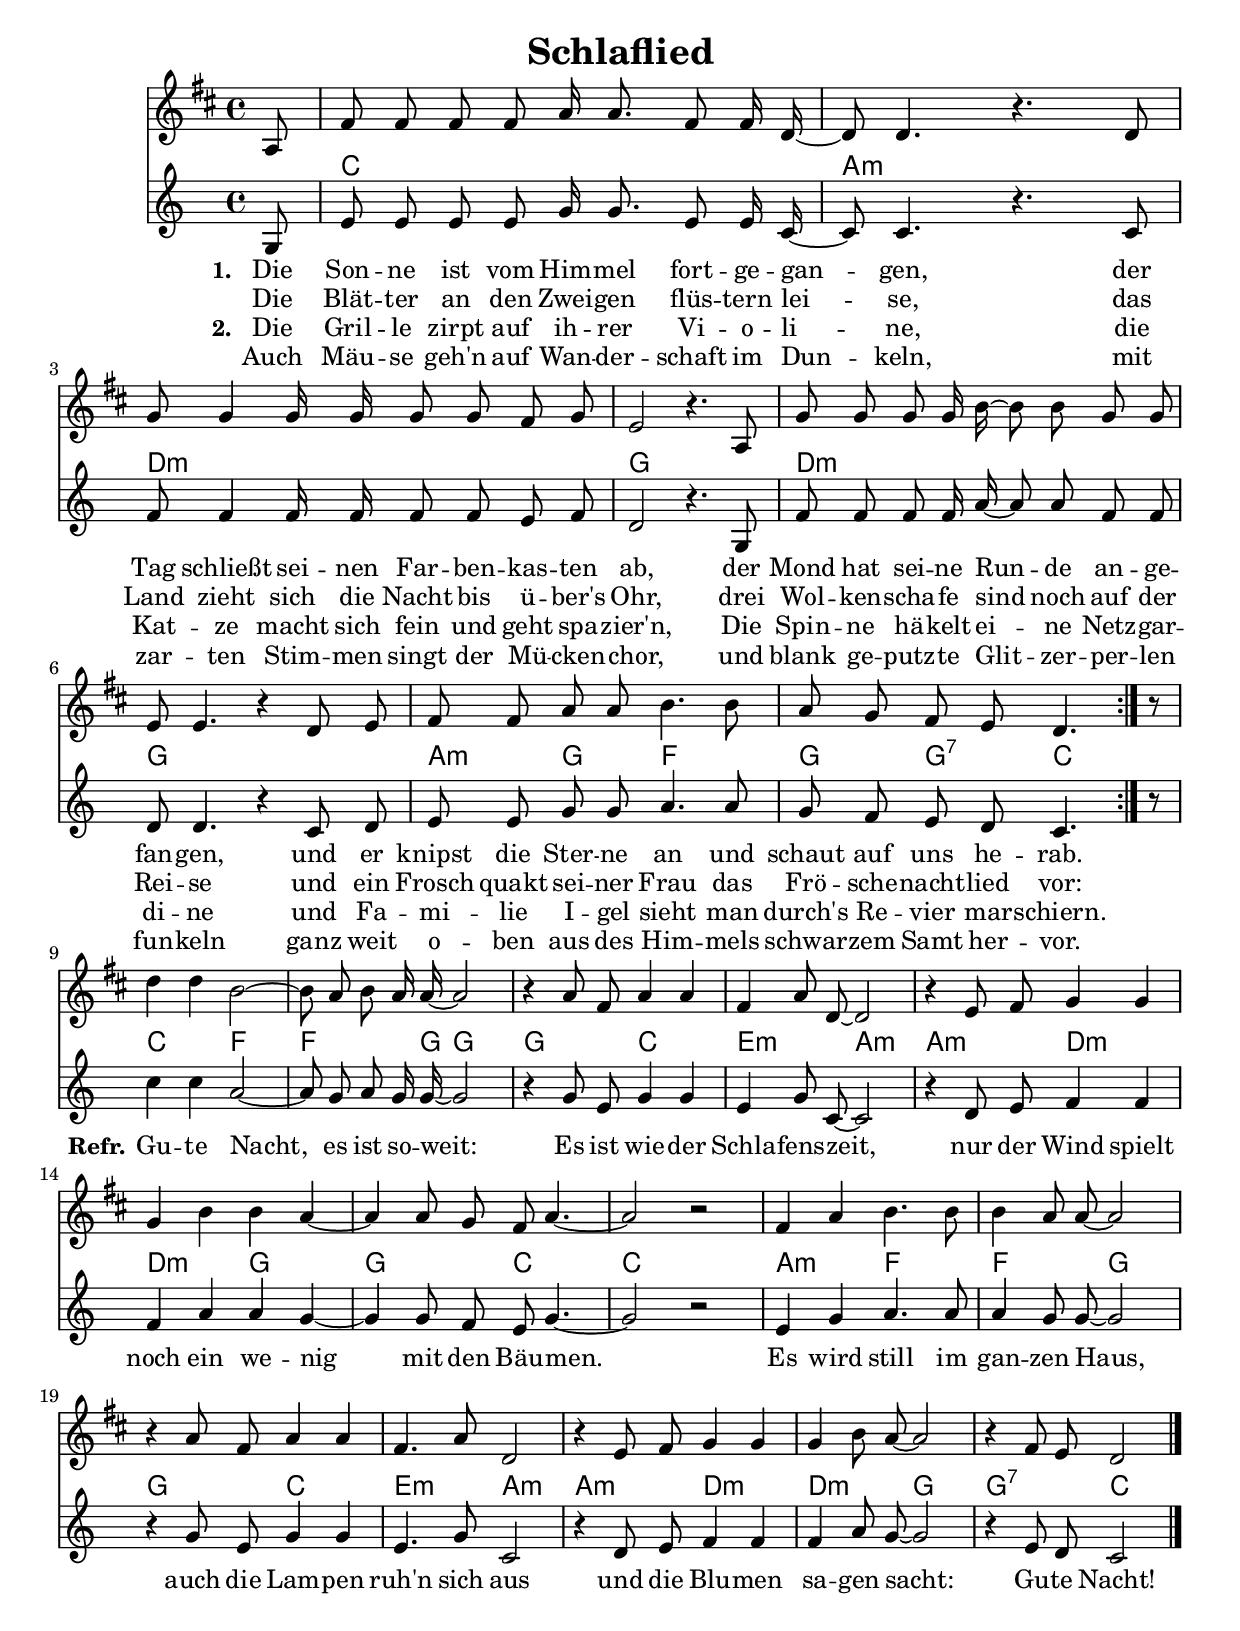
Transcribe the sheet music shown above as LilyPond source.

\include "deutsch.ly"

\pointAndClickOff

\header {
 title = "Schlaflied"
 composer = ""
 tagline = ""
}

global = {
 \time 4/4
 \partial 8
}

akkorde = \chordmode {
 \global
 \repeat volta 2 { s8 | c1 | a:min | d:min | g | d:min | g | a4:min g f2 | g4 g:7 c4. } s8 |
 c2 f~ | f4.. g16~ g2~ | g2 c | e:min a:min~ | a:min d:min~ | d:min g~ | g c~ | c1 | a2:min f~ | f g~ | g c | e:min a:min~ |
 a:min d:min~ | d:min g | g:7 c |
}

toene = \relative {
 \global
 \key c \major
 \clef treble
 \autoBeamOff
 \repeat volta 2 { g8 | e' e e e g16 g8. e8 e16 c~ | c8 c4. r c8 | f f4 f16 f f8 f e f |
 d2 r4. g,8 | f' f f f16 a~ a8 a f f | d8 d4. r4 c8 d | e e g g a4. a8 | g f e d c4. } r8 |
 c'4 c a2~ | a8 g a g16 g~ g2 | r4 g8 e g4 g | e g8 c,~ c2 | r4 d8 e f4 f | f a a g~ | g g8 f e8 g4.~ | g2 r |
 e4 g a4. a8 | a4 g8 g~ g2 | r4 g8 e g4 g | e4. g8 c,2 | r4 d8 e f4 f | f a8 g~ g2 | r4 e8 d c2 | \bar "|."
}

textI = \lyricmode {
  \set stanza = "1."
  Die Son -- ne ist vom Him -- mel fort -- ge -- gan -- gen,
  der Tag schließt sei -- nen Far -- ben -- kas -- ten ab,
  der Mond hat sei -- ne Run -- de an -- ge -- fan -- gen,
  und er knipst die Ster -- ne an und schaut auf uns he -- rab.
  \set stanza = "Refr."
  Gu -- te Nacht, es ist so -- weit: Es ist wie -- der Schla -- fens -- zeit,
  nur der Wind spielt noch ein we -- nig mit den Bäu -- men.
  Es wird still im gan -- zen Haus, auch die Lam -- pen ruh'n sich aus
  und die Blu -- men sa -- gen sacht: Gu -- te Nacht!
}

textIa = \lyricmode {
  Die Blät -- ter an den Zwei -- gen flüs -- tern lei -- se,
  das Land zieht sich die Nacht bis ü -- ber's Ohr,
  drei Wol -- ken -- scha -- fe sind noch auf der Rei -- se
  und ein Frosch quakt sei -- ner Frau das Frö -- sche -- nacht -- lied vor:
}

textII = \lyricmode {
  \set stanza = "2."
  Die Gril -- le zirpt auf ih -- rer Vi -- o -- li -- ne,
  die Kat -- ze macht sich fein und geht spa -- zier'n,
  Die Spin -- ne hä -- kelt ei -- ne Netz -- gar -- di -- ne
  und Fa -- mi -- lie I -- gel sieht man durch's Re -- vier mar -- schiern.
}

textIIa = \lyricmode {
  Auch Mäu -- se geh'n auf Wan -- der -- schaft im Dun -- keln,
  mit zar -- ten Stim -- men singt der Mü -- cken -- chor,
  und blank ge -- putz -- te Glit -- zer -- per -- len fun -- keln
  ganz weit o -- ben aus des Him -- mels schwar -- zem Samt her -- vor.
}

\score{

{
<<
\new Staff \transpose c d \toene
\new ChordNames \akkorde
\new Staff \new Voice = melodie \toene
\new Lyrics \lyricsto melodie \textI
\new Lyrics \lyricsto melodie \textIa
\new Lyrics \lyricsto melodie \textII
\new Lyrics \lyricsto melodie \textIIa
>>
}

\layout { }
}

\score{

{
<<
\new ChordNames \unfoldRepeats \akkorde
\new Staff \unfoldRepeats \toene
>>
}
\midi { \context {
      \Score
      tempoWholesPerMinute = #(ly:make-moment 36 2)
    } }

}
